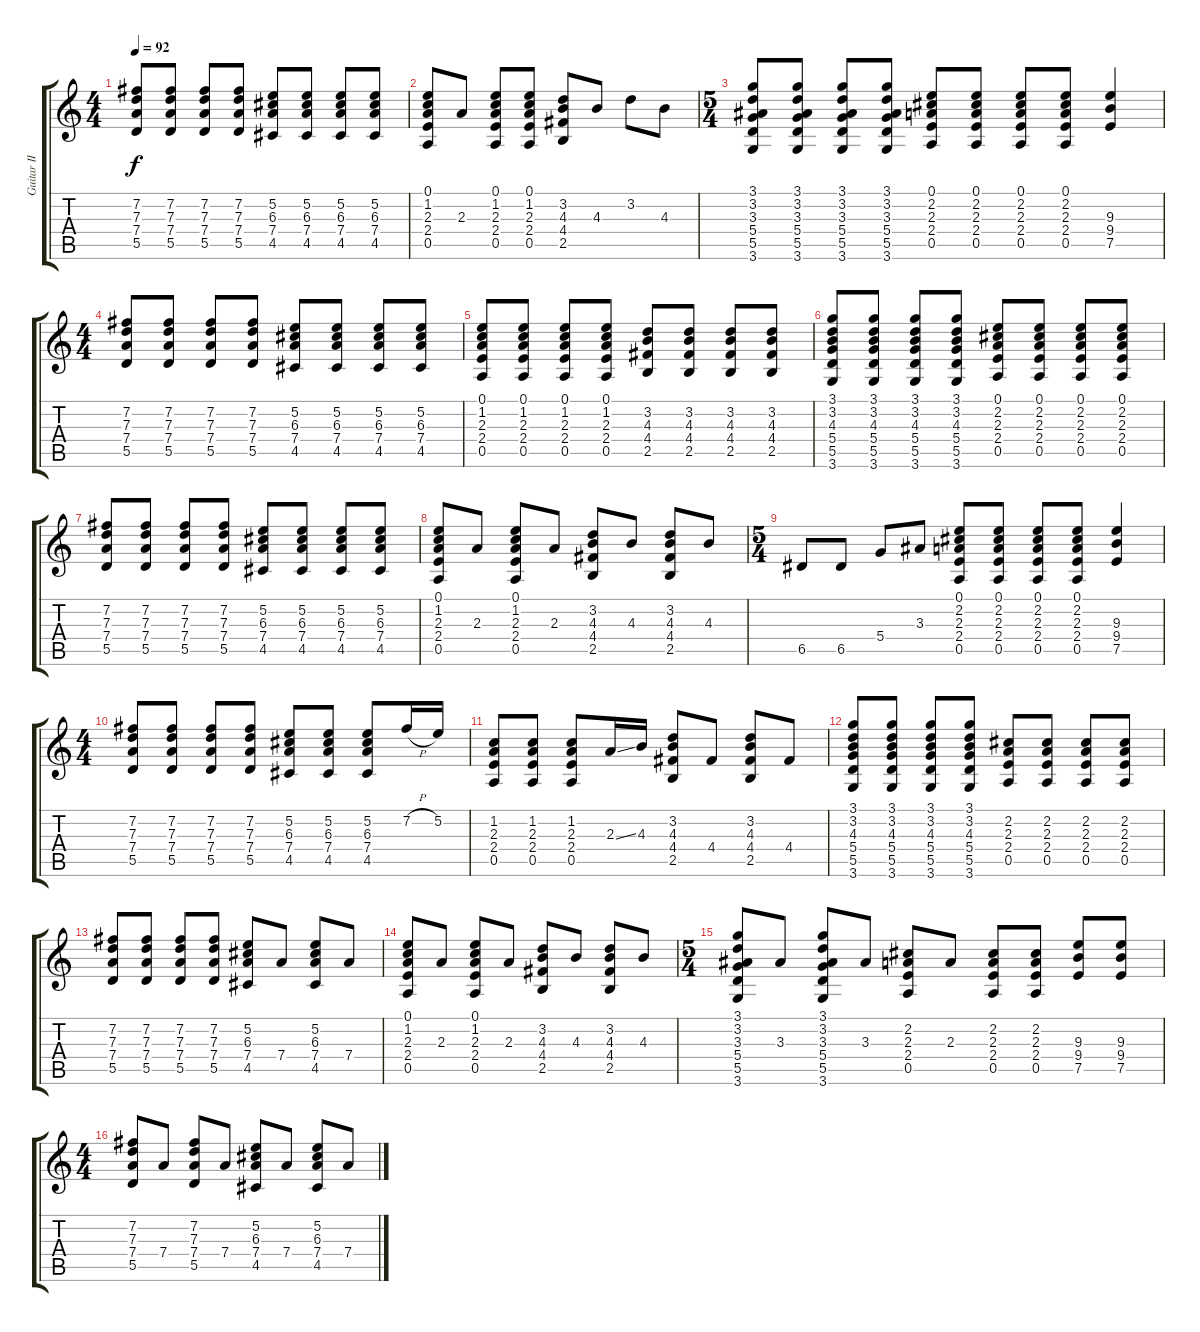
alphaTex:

\track ("Guitar II" "Guitar II") {instrument overdrivenguitar}
\staff {score tabs}
\tuning (E4 B3 G3 D3 A2 E2) {hide}
\ts (4 4)
\tempo 92
\clef g2
\ks c
(7.2 7.3 7.4 5.5).8{dy f} (7.2 7.3 7.4 5.5).8 (7.2 7.3 7.4 5.5).8 (7.2 7.3 7.4 5.5).8 (5.2 6.3 7.4 4.5).8 (5.2 6.3 7.4 4.5).8 (5.2 6.3 7.4 4.5).8 (5.2 6.3 7.4 4.5).8 |
(0.1 1.2 2.3 2.4 0.5).8 2.3.8 (0.1 1.2 2.3 2.4 0.5).8 (0.1 1.2 2.3 2.4 0.5).8 (3.2 4.3 4.4 2.5).8 4.3.8 3.2.8 4.3.8 |
\ts (5 4)
(3.1 3.2 3.3 5.4 5.5 3.6).8 (3.1 3.2 3.3 5.4 5.5 3.6).8 (3.1 3.2 3.3 5.4 5.5 3.6).8 (3.1 3.2 3.3 5.4 5.5 3.6).8 (0.1 2.2 2.3 2.4 0.5).8 (0.1 2.2 2.3 2.4 0.5).8 (0.1 2.2 2.3 2.4 0.5).8 (0.1 2.2 2.3 2.4 0.5).8 (9.3 9.4 7.5).4 |
\ts (4 4)
(7.2 7.3 7.4 5.5).8 (7.2 7.3 7.4 5.5).8 (7.2 7.3 7.4 5.5).8 (7.2 7.3 7.4 5.5).8 (5.2 6.3 7.4 4.5).8 (5.2 6.3 7.4 4.5).8 (5.2 6.3 7.4 4.5).8 (5.2 6.3 7.4 4.5).8 |
(0.1 1.2 2.3 2.4 0.5).8 (0.1 1.2 2.3 2.4 0.5).8 (0.1 1.2 2.3 2.4 0.5).8 (0.1 1.2 2.3 2.4 0.5).8 (3.2 4.3 4.4 2.5).8 (3.2 4.3 4.4 2.5).8 (3.2 4.3 4.4 2.5).8 (3.2 4.3 4.4 2.5).8 |
(3.1 3.2 4.3 5.4 5.5 3.6).8 (3.1 3.2 4.3 5.4 5.5 3.6).8 (3.1 3.2 4.3 5.4 5.5 3.6).8 (3.1 3.2 4.3 5.4 5.5 3.6).8 (0.1 2.2 2.3 2.4 0.5).8 (0.1 2.2 2.3 2.4 0.5).8 (0.1 2.2 2.3 2.4 0.5).8 (0.1 2.2 2.3 2.4 0.5).8 |
(7.2 7.3 7.4 5.5).8 (7.2 7.3 7.4 5.5).8 (7.2 7.3 7.4 5.5).8 (7.2 7.3 7.4 5.5).8 (5.2 6.3 7.4 4.5).8 (5.2 6.3 7.4 4.5).8 (5.2 6.3 7.4 4.5).8 (5.2 6.3 7.4 4.5).8 |
(0.1 1.2 2.3 2.4 0.5).8 2.3.8 (0.1 1.2 2.3 2.4 0.5).8 2.3.8 (3.2 4.3 4.4 2.5).8 4.3.8 (3.2 4.3 4.4 2.5).8 4.3.8 |
\ts (5 4)
6.5.8 6.5.8 5.4.8 3.3.8 (0.1 2.2 2.3 2.4 0.5).8 (0.1 2.2 2.3 2.4 0.5).8 (0.1 2.2 2.3 2.4 0.5).8 (0.1 2.2 2.3 2.4 0.5).8 (9.3 9.4 7.5).4 |
\ts (4 4)
(7.2 7.3 7.4 5.5).8 (7.2 7.3 7.4 5.5).8 (7.2 7.3 7.4 5.5).8 (7.2 7.3 7.4 5.5).8 (5.2 6.3 7.4 4.5).8 (5.2 6.3 7.4 4.5).8 (5.2 6.3 7.4 4.5).8 7.2{h}.16 5.2.16 |
(1.2 2.3 2.4 0.5).8 (1.2 2.3 2.4 0.5).8 (1.2 2.3 2.4 0.5).8 2.3{ss}.16 4.3.16 (3.2 4.3 4.4 2.5).8 4.4.8 (3.2 4.3 4.4 2.5).8 4.4.8 |
(3.1 3.2 4.3 5.4 5.5 3.6).8 (3.1 3.2 4.3 5.4 5.5 3.6).8 (3.1 3.2 4.3 5.4 5.5 3.6).8 (3.1 3.2 4.3 5.4 5.5 3.6).8 (2.2 2.3 2.4 0.5).8 (2.2 2.3 2.4 0.5).8 (2.2 2.3 2.4 0.5).8 (2.2 2.3 2.4 0.5).8 |
(7.2 7.3 7.4 5.5).8 (7.2 7.3 7.4 5.5).8 (7.2 7.3 7.4 5.5).8 (7.2 7.3 7.4 5.5).8 (5.2 6.3 7.4 4.5).8 7.4.8 (5.2 6.3 7.4 4.5).8 7.4.8 |
(0.1 1.2 2.3 2.4 0.5).8 2.3.8 (0.1 1.2 2.3 2.4 0.5).8 2.3.8 (3.2 4.3 4.4 2.5).8 4.3.8 (3.2 4.3 4.4 2.5).8 4.3.8 |
\ts (5 4)
(3.1 3.2 3.3 5.4 5.5 3.6).8 3.3.8 (3.1 3.2 3.3 5.4 5.5 3.6).8 3.3.8 (2.2 2.3 2.4 0.5).8 2.3.8 (2.2 2.3 2.4 0.5).8 (2.2 2.3 2.4 0.5).8 (9.3 9.4 7.5).8 (9.3 9.4 7.5).8 |
\ts (4 4)
(7.2 7.3 7.4 5.5).8 7.4.8 (7.2 7.3 7.4 5.5).8 7.4.8 (5.2 6.3 7.4 4.5).8 7.4.8 (5.2 6.3 7.4 4.5).8 7.4.8
